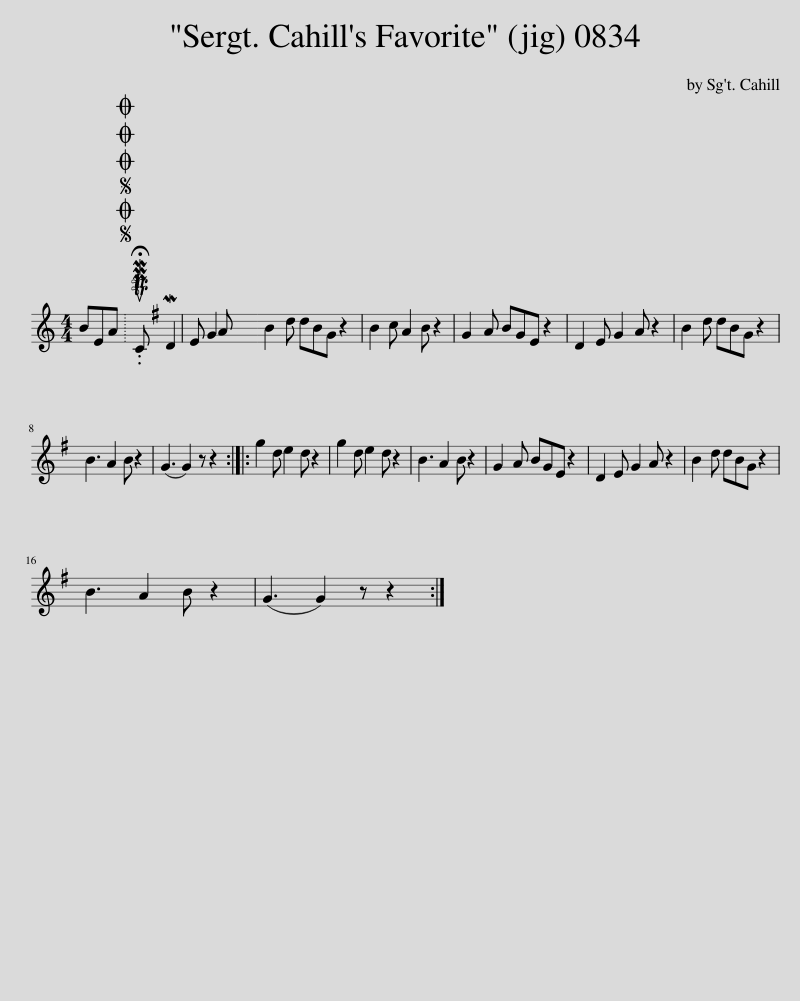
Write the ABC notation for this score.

X:1
L:1/8
M:4/4
I:linebreak $
K:C
V:1 treble
V:1
 BEA |SOSOOO .!fermata!PMTuC MD2 E G2 A | B2 d dBG z2 | B2 c A2 B z2 | G2 A BGE z2 | %5
 D2 E G2 A z2 | B2 d dBG z2 |$ B3 A2 B z2 | (G3 G2) z z2 :: g2 d e2 d z2 | %10
 g2 d e2 d z2 | B3 A2 B z2 | G2 A BGE z2 | D2 E G2 A z2 | B2 d dBG z2 |$ %15
 B3 A2 B z2 | (G3 G2) z z2 :| %17
